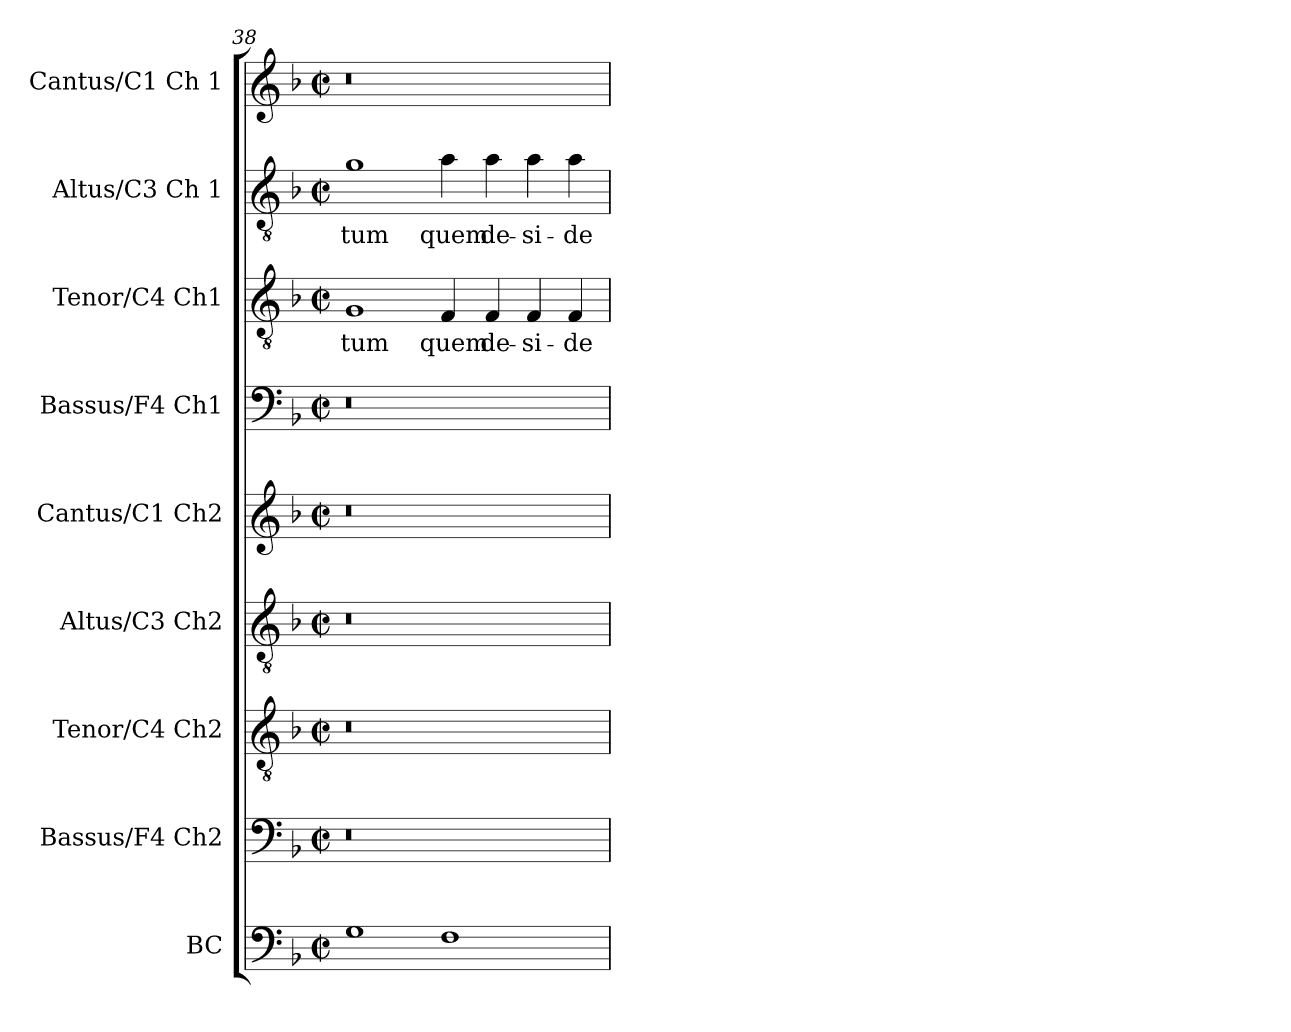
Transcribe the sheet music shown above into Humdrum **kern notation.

**kern	**kern	**kern	**kern	**kern	**kern	**kern	**text	**kern	**text	**kern
*part9	*part8	*part7	*part6	*part5	*part4	*part3	*part3	*part2	*part2	*part1
*staff9	*staff8	*staff7	*staff6	*staff5	*staff4	*staff3	*staff3	*staff2	*staff2	*staff1
*I"BC	*I"Bassus/F4  Ch2	*I"Tenor/C4  Ch2	*I"Altus/C3  Ch2	*I"Cantus/C1  Ch2	*I"Bassus/F4  Ch1	*I"Tenor/C4  Ch1	*	*I"Altus/C3  Ch 1	*	*I"Cantus/C1  Ch 1
*	*I'Ch	*I'Ch	*I'Ch	*I'Ch	*I'Ch	*I'Ch	*	*I'Ch	*	*I'Ch
*clefF4	*clefF4	*clefGv2	*clefGv2	*clefG2	*clefF4	*clefGv2	*	*clefGv2	*	*clefG2
*k[b-]	*k[b-]	*k[b-]	*k[b-]	*k[b-]	*k[b-]	*k[b-]	*	*k[b-]	*	*k[b-]
*F:	*F:	*F:	*F:	*F:	*F:	*F:	*	*F:	*	*F:
*M2/2	*M2/2	*M2/2	*M2/2	*M2/2	*M2/2	*M2/2	*	*M2/2	*	*M2/2
*met(c|)	*met(c|)	*met(c|)	*met(c|)	*met(c|)	*met(c|)	*met(c|)	*	*met(c|)	*	*met(c|)
=38	=38	=38	=38	=38	=38	=38	=38	=38	=38	=38
!	!	!	!	!	!	!	!LO:LY:b:cj	!	!LO:LY:b:cj	!
1G	0r	0r	0r	0r	0r	1G	-tum	1g	-tum	0r
!	!	!	!	!	!	!	!LO:LY:b:cj	!	!LO:LY:b:cj	!
1F	.	.	.	.	.	4F/	quem	4a\	quem	.
!	!	!	!	!	!	!	!LO:LY:b	!	!LO:LY:b	!
.	.	.	.	.	.	4F/	de-	4a\	de-	.
!	!	!	!	!	!	!	!LO:LY:b:cj	!	!LO:LY:b:cj	!
.	.	.	.	.	.	4F/	-si-	4a\	-si-	.
!	!	!	!	!	!	!	!LO:LY:b:rj	!	!LO:LY:b:rj	!
.	.	.	.	.	.	4F/	-de-	4a\	-de-	.
=	=	=	=	=	=	=	=	=	=	=
*-	*-	*-	*-	*-	*-	*-	*-	*-	*-	*-
